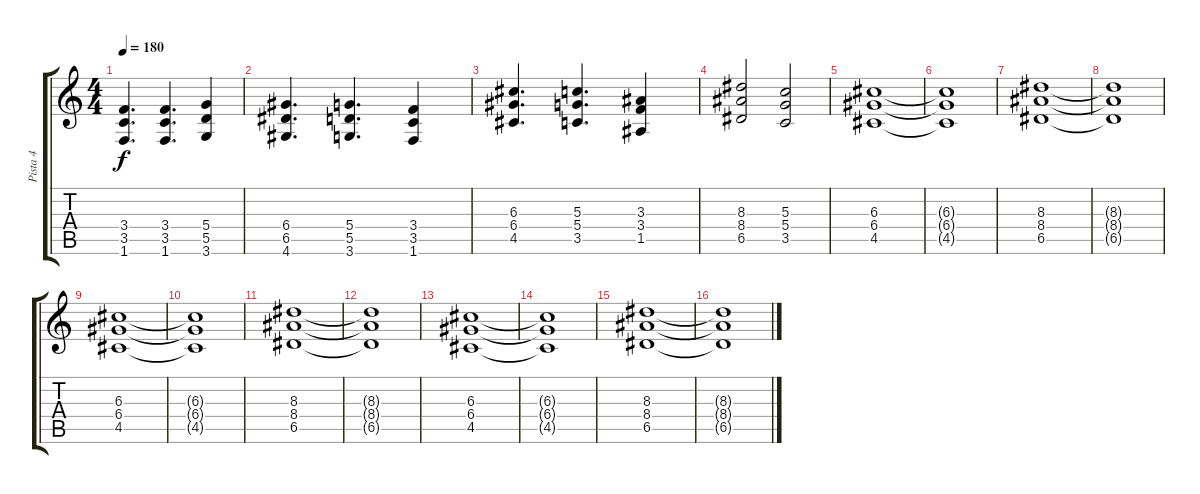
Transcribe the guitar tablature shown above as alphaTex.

\track ("Pista 4" "Pista 4") {instrument distortionguitar}
\staff {score tabs}
\tuning (E4 B3 G3 D3 A2 E2) {hide}
\ts (4 4)
\tempo 180
\clef g2
\ks c
(3.4 3.5 1.6).4{d dy f} (3.4 3.5 1.6).4{d} (5.4 5.5 3.6).4 |
(6.4 6.5 4.6).4{d} (5.4 5.5 3.6).4{d} (3.4 3.5 1.6).4 |
(6.3 6.4 4.5).4{d} (5.3 5.4 3.5).4{d} (3.3 3.4 1.5).4 |
(8.3 8.4 6.5).2 (5.3 5.4 3.5).2 |
(6.3 6.4 4.5).1 |
(6.3{t} 6.4{t} 4.5{t}).1 |
(8.3 8.4 6.5).1 |
(8.3{t} 8.4{t} 6.5{t}).1 |
(6.3 6.4 4.5).1 |
(6.3{t} 6.4{t} 4.5{t}).1 |
(8.3 8.4 6.5).1 |
(8.3{t} 8.4{t} 6.5{t}).1 |
(6.3 6.4 4.5).1 |
(6.3{t} 6.4{t} 4.5{t}).1 |
(8.3 8.4 6.5).1 |
(8.3{t} 8.4{t} 6.5{t}).1
